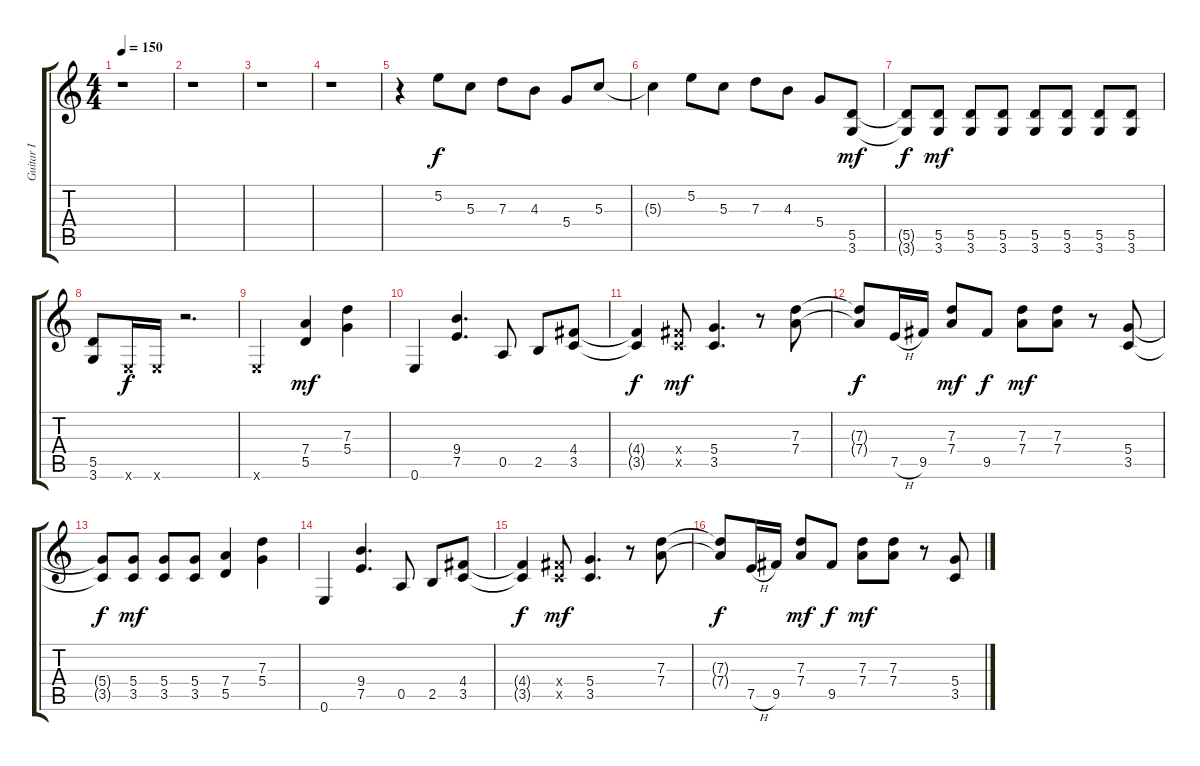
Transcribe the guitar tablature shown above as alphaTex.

\track ("Guitar I" "Guitar I") {instrument distortionguitar}
\staff {score tabs}
\tuning (E4 B3 G3 D3 A2 E2) {hide}
\ts (4 4)
\tempo 150
\clef g2
\ks c
r.1{dy f} |
r.1 |
r.1 |
r.1 |
r.4 5.2.8 5.3.8 7.3.8 4.3.8 5.4.8 5.3.8 |
5.3{t}.4 5.2.8 5.3.8 7.3.8 4.3.8 5.4.8 (5.5 3.6).8{dy mf} |
(5.5{t} 3.6{t}).8{dy f} (5.5 3.6).8{dy mf} (5.5 3.6).8 (5.5 3.6).8 (5.5 3.6).8 (5.5 3.6).8 (5.5 3.6).8 (5.5 3.6).8 |
(5.5 3.6).8 0.6{x}.16{dy f} 0.6{x}.16 r.2{d} |
0.6{x}.2 (7.4 5.5).4{dy mf} (7.3 5.4).4 |
0.6.4 (9.4 7.5).4{d} 0.5.8 2.5.8 (4.4 3.5).8 |
(4.4{t} 3.5{t}).4{dy f} (4.4{x} 3.5{x}).8{dy mf} (5.4 3.5).4{d} r.8 (7.3 7.4).8 |
(7.3{t} 7.4{t}).8{dy f} 7.5{h}.16 9.5.16 (7.3 7.4).8{dy mf} 9.5.8{dy f} (7.3 7.4).8{dy mf} (7.3 7.4).8 r.8 (5.4 3.5).8 |
(5.4{t} 3.5{t}).8{dy f} (5.4 3.5).8{dy mf} (5.4 3.5).8 (5.4 3.5).8 (7.4 5.5).4 (7.3 5.4).4 |
0.6.4 (9.4 7.5).4{d} 0.5.8 2.5.8 (4.4 3.5).8 |
(4.4{t} 3.5{t}).4{dy f} (4.4{x} 3.5{x}).8{dy mf} (5.4 3.5).4{d} r.8 (7.3 7.4).8 |
(7.3{t} 7.4{t}).8{dy f} 7.5{h}.16 9.5.16 (7.3 7.4).8{dy mf} 9.5.8{dy f} (7.3 7.4).8{dy mf} (7.3 7.4).8 r.8 (5.4 3.5).8
